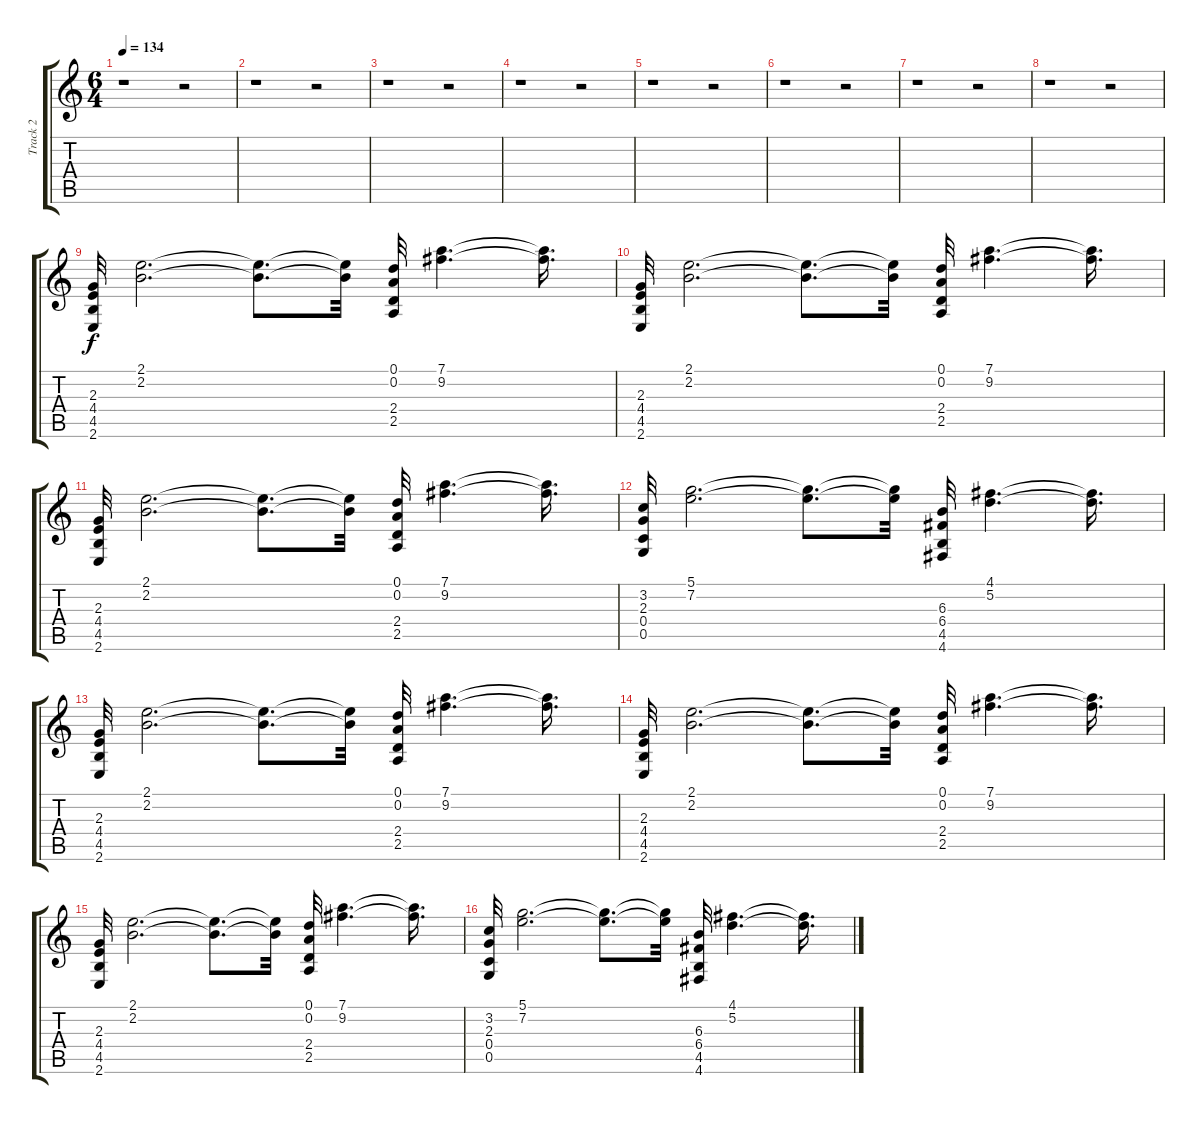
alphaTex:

\track ("Track 2" "Track 2") {instrument acousticguitarsteel}
\staff {score tabs}
\tuning (D4 A3 F3 C3 G2 D2) {hide}
\ts (6 4)
\tempo 134
\clef g2
\ks c
r.1{dy f instrument acousticguitarsteel} r.2 |
r.1 r.2 |
r.1 r.2 |
r.1 r.2 |
r.1 r.2 |
r.1 r.2 |
r.1 r.2 |
r.1 r.2 |
(2.3 4.4 4.5 2.6).32 (2.1 2.2).2{d} (2.1{t} 2.2{t}).8{d} (2.1{t} 2.2{t}).32 (0.1 0.2 2.4 2.5).32 (7.1 9.2).4{d} (7.1{t} 9.2{t}).16{d} |
(2.3 4.4 4.5 2.6).32 (2.1 2.2).2{d} (2.1{t} 2.2{t}).8{d} (2.1{t} 2.2{t}).32 (0.1 0.2 2.4 2.5).32 (7.1 9.2).4{d} (7.1{t} 9.2{t}).16{d} |
(2.3 4.4 4.5 2.6).32 (2.1 2.2).2{d} (2.1{t} 2.2{t}).8{d} (2.1{t} 2.2{t}).32 (0.1 0.2 2.4 2.5).32 (7.1 9.2).4{d} (7.1{t} 9.2{t}).16{d} |
(3.2 2.3 0.4 0.5).32 (5.1 7.2).2{d} (5.1{t} 7.2{t}).8{d} (5.1{t} 7.2{t}).32 (6.3 6.4 4.5 4.6).32 (4.1 5.2).4{d} (4.1{t} 5.2{t}).16{d} |
(2.3 4.4 4.5 2.6).32 (2.1 2.2).2{d} (2.1{t} 2.2{t}).8{d} (2.1{t} 2.2{t}).32 (0.1 0.2 2.4 2.5).32 (7.1 9.2).4{d} (7.1{t} 9.2{t}).16{d} |
(2.3 4.4 4.5 2.6).32 (2.1 2.2).2{d} (2.1{t} 2.2{t}).8{d} (2.1{t} 2.2{t}).32 (0.1 0.2 2.4 2.5).32 (7.1 9.2).4{d} (7.1{t} 9.2{t}).16{d} |
(2.3 4.4 4.5 2.6).32 (2.1 2.2).2{d} (2.1{t} 2.2{t}).8{d} (2.1{t} 2.2{t}).32 (0.1 0.2 2.4 2.5).32 (7.1 9.2).4{d} (7.1{t} 9.2{t}).16{d} |
(3.2 2.3 0.4 0.5).32 (5.1 7.2).2{d} (5.1{t} 7.2{t}).8{d} (5.1{t} 7.2{t}).32 (6.3 6.4 4.5 4.6).32 (4.1 5.2).4{d} (4.1{t} 5.2{t}).16{d}
